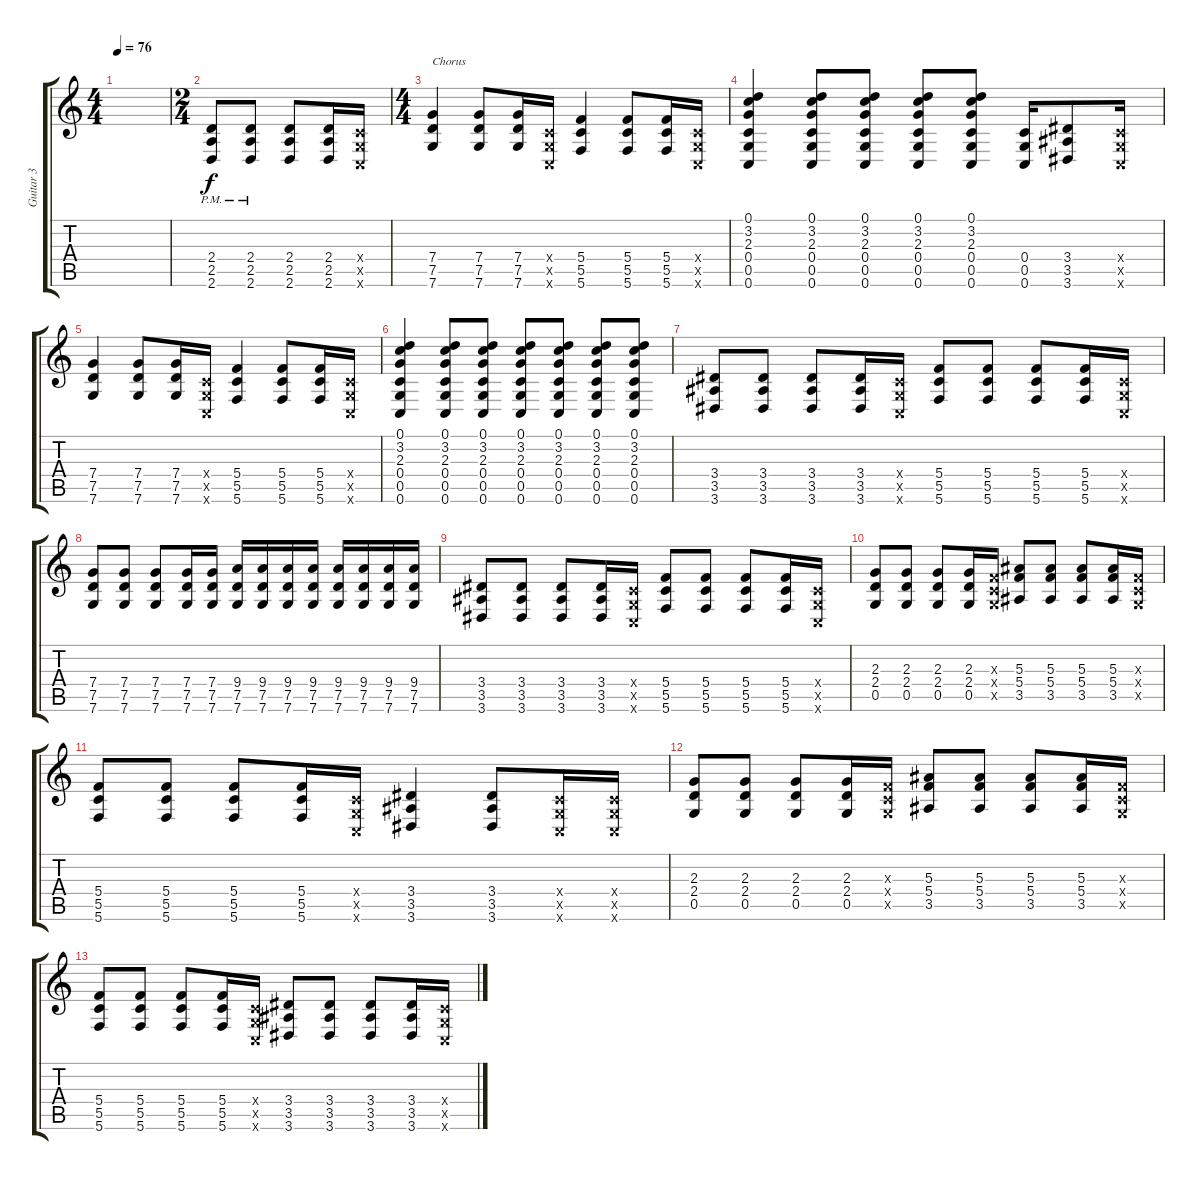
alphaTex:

\track ("Guitar 3" "Guitar 3") {instrument overdrivenguitar}
\staff {score tabs}
\tuning (D4 A3 F3 C3 G2 C2) {hide}
\ts (4 4)
\tempo 76
\clef g2
\ks c
|
\ts (2 4)
(2.4{pm} 2.5{pm} 2.6{pm}).8 (2.4{pm} 2.5{pm} 2.6{pm}).8 (2.4 2.5 2.6).8 (2.4 2.5 2.6).16 (0.4{x} 0.5{x} 0.6{x}).16 |
\ts (4 4)
(7.4 7.5 7.6).4{txt "Chorus"} (7.4 7.5 7.6).8 (7.4 7.5 7.6).16 (0.4{x} 0.5{x} 0.6{x}).16 (5.4 5.5 5.6).4 (5.4 5.5 5.6).8 (5.4 5.5 5.6).16 (0.4{x} 0.5{x} 0.6{x}).16 |
(0.1 3.2 2.3 0.4 0.5 0.6).4 (0.1 3.2 2.3 0.4 0.5 0.6).8 (0.1 3.2 2.3 0.4 0.5 0.6).8 (0.1 3.2 2.3 0.4 0.5 0.6).8 (0.1 3.2 2.3 0.4 0.5 0.6).8 (0.4 0.5 0.6).16 (3.4 3.5 3.6).8 (0.4{x} 0.5{x} 0.6{x}).16 |
(7.4 7.5 7.6).4 (7.4 7.5 7.6).8 (7.4 7.5 7.6).16 (0.4{x} 0.5{x} 0.6{x}).16 (5.4 5.5 5.6).4 (5.4 5.5 5.6).8 (5.4 5.5 5.6).16 (0.4{x} 0.5{x} 0.6{x}).16 |
(0.1 3.2 2.3 0.4 0.5 0.6).4 (0.1 3.2 2.3 0.4 0.5 0.6).8 (0.1 3.2 2.3 0.4 0.5 0.6).8 (0.1 3.2 2.3 0.4 0.5 0.6).8 (0.1 3.2 2.3 0.4 0.5 0.6).8 (0.1 3.2 2.3 0.4 0.5 0.6).8 (0.1 3.2 2.3 0.4 0.5 0.6).8 |
(3.4 3.5 3.6).8 (3.4 3.5 3.6).8 (3.4 3.5 3.6).8 (3.4 3.5 3.6).16 (0.4{x} 0.5{x} 0.6{x}).16 (5.4 5.5 5.6).8 (5.4 5.5 5.6).8 (5.4 5.5 5.6).8 (5.4 5.5 5.6).16 (0.4{x} 0.5{x} 0.6{x}).16 |
(7.4 7.5 7.6).8 (7.4 7.5 7.6).8 (7.4 7.5 7.6).8 (7.4 7.5 7.6).16 (7.4 7.5 7.6).16 (9.4 7.5 7.6).16 (9.4 7.5 7.6).16 (9.4 7.5 7.6).16 (9.4 7.5 7.6).16 (9.4 7.5 7.6).16 (9.4 7.5 7.6).16 (9.4 7.5 7.6).16 (9.4 7.5 7.6).16 |
(3.4 3.5 3.6).8 (3.4 3.5 3.6).8 (3.4 3.5 3.6).8 (3.4 3.5 3.6).16 (0.4{x} 0.5{x} 0.6{x}).16 (5.4 5.5 5.6).8 (5.4 5.5 5.6).8 (5.4 5.5 5.6).8 (5.4 5.5 5.6).16 (0.4{x} 0.5{x} 0.6{x}).16 |
(2.3 2.4 0.5).8 (2.3 2.4 0.5).8 (2.3 2.4 0.5).8 (2.3 2.4 0.5).16 (0.3{x} 0.4{x} 0.5{x}).16 (5.3 5.4 3.5).8 (5.3 5.4 3.5).8 (5.3 5.4 3.5).8 (5.3 5.4 3.5).16 (0.3{x} 0.4{x} 0.5{x}).16 |
(5.4 5.5 5.6).8 (5.4 5.5 5.6).8 (5.4 5.5 5.6).8 (5.4 5.5 5.6).16 (0.4{x} 0.5{x} 0.6{x}).16 (3.4 3.5 3.6).4 (3.4 3.5 3.6).8 (0.4{x} 0.5{x} 0.6{x}).16 (0.4{x} 0.5{x} 0.6{x}).16 |
(2.3 2.4 0.5).8 (2.3 2.4 0.5).8 (2.3 2.4 0.5).8 (2.3 2.4 0.5).16 (0.3{x} 0.4{x} 0.5{x}).16 (5.3 5.4 3.5).8 (5.3 5.4 3.5).8 (5.3 5.4 3.5).8 (5.3 5.4 3.5).16 (0.3{x} 0.4{x} 0.5{x}).16 |
(5.4 5.5 5.6).8 (5.4 5.5 5.6).8 (5.4 5.5 5.6).8 (5.4 5.5 5.6).16 (0.4{x} 0.5{x} 0.6{x}).16 (3.4 3.5 3.6).8 (3.4 3.5 3.6).8 (3.4 3.5 3.6).8 (3.4 3.5 3.6).16 (0.4{x} 0.5{x} 0.6{x}).16
